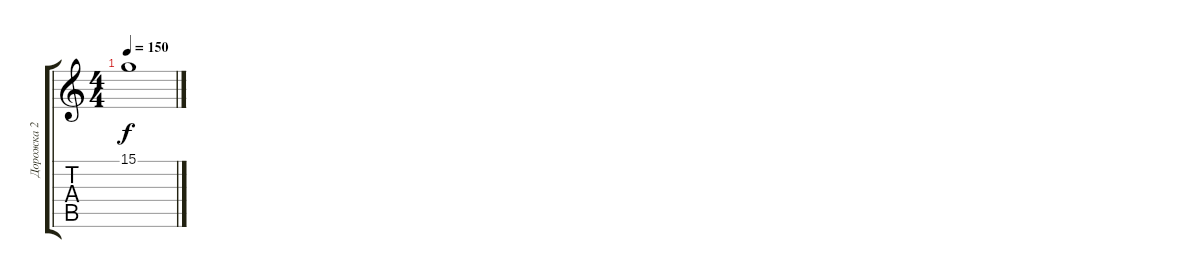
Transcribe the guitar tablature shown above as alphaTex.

\track ("Дорожка 2" "Дорожка 2") {instrument stringensemble1}
\staff {score tabs}
\tuning (E4 B3 G3 D3 A2 E2) {hide}
\ts (4 4)
\tempo 150
\clef g2
\ks c
15.1.1{dy f}
